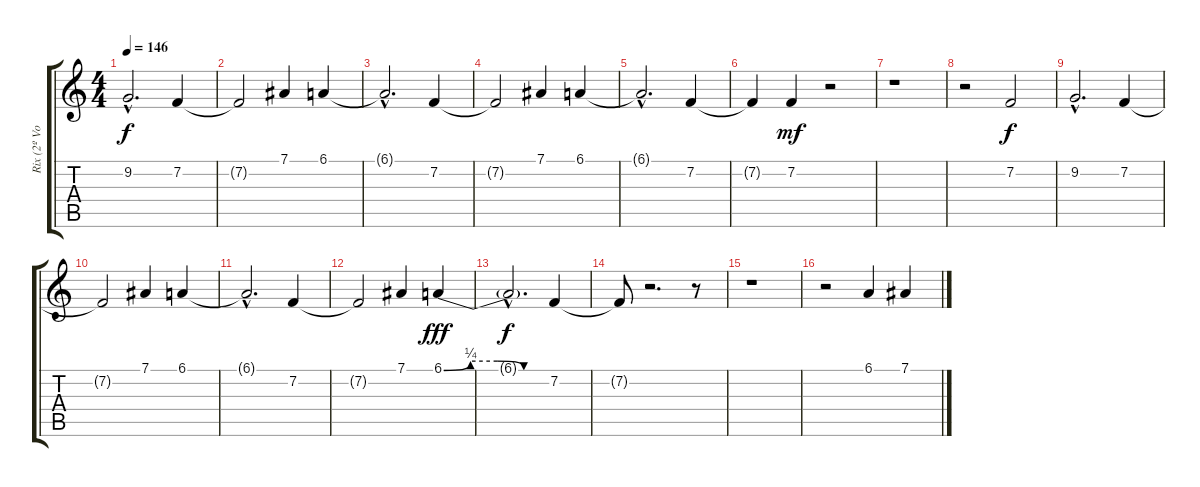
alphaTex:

\track ("Rix (2º Voz)" "Rix (2º Vo") {instrument lead2sawtooth}
\staff {score tabs}
\tuning (Eb4 Bb3 Gb3 Db3 Ab2 Eb2) {hide}
\ts (4 4)
\tempo 146
\clef g2
\ks c
9.2{hac}.2{d dy f} 7.2.4 |
7.2{t}.2 7.1.4 6.1.4 |
6.1{hac t}.2{d} 7.2.4 |
7.2{t}.2 7.1.4 6.1.4 |
6.1{hac t}.2{d} 7.2.4 |
7.2{t}.4 7.2.4{dy mf} r.2 |
r.1 |
r.2 7.2.2{dy f volume 16} |
9.2{hac}.2{d} 7.2.4 |
7.2{t}.2 7.1.4 6.1.4 |
6.1{hac t}.2{d} 7.2.4 |
7.2{t}.2 7.1.4 6.1{be (custom 0 0 15 1 30 1 45 0 60 0)}.4{dy fff} |
6.1{hac t}.2{d dy f} 7.2.4 |
7.2{t}.8 r.2{d} r.8 |
r.1 |
r.2 6.1.4 7.1.4{volume 4}
